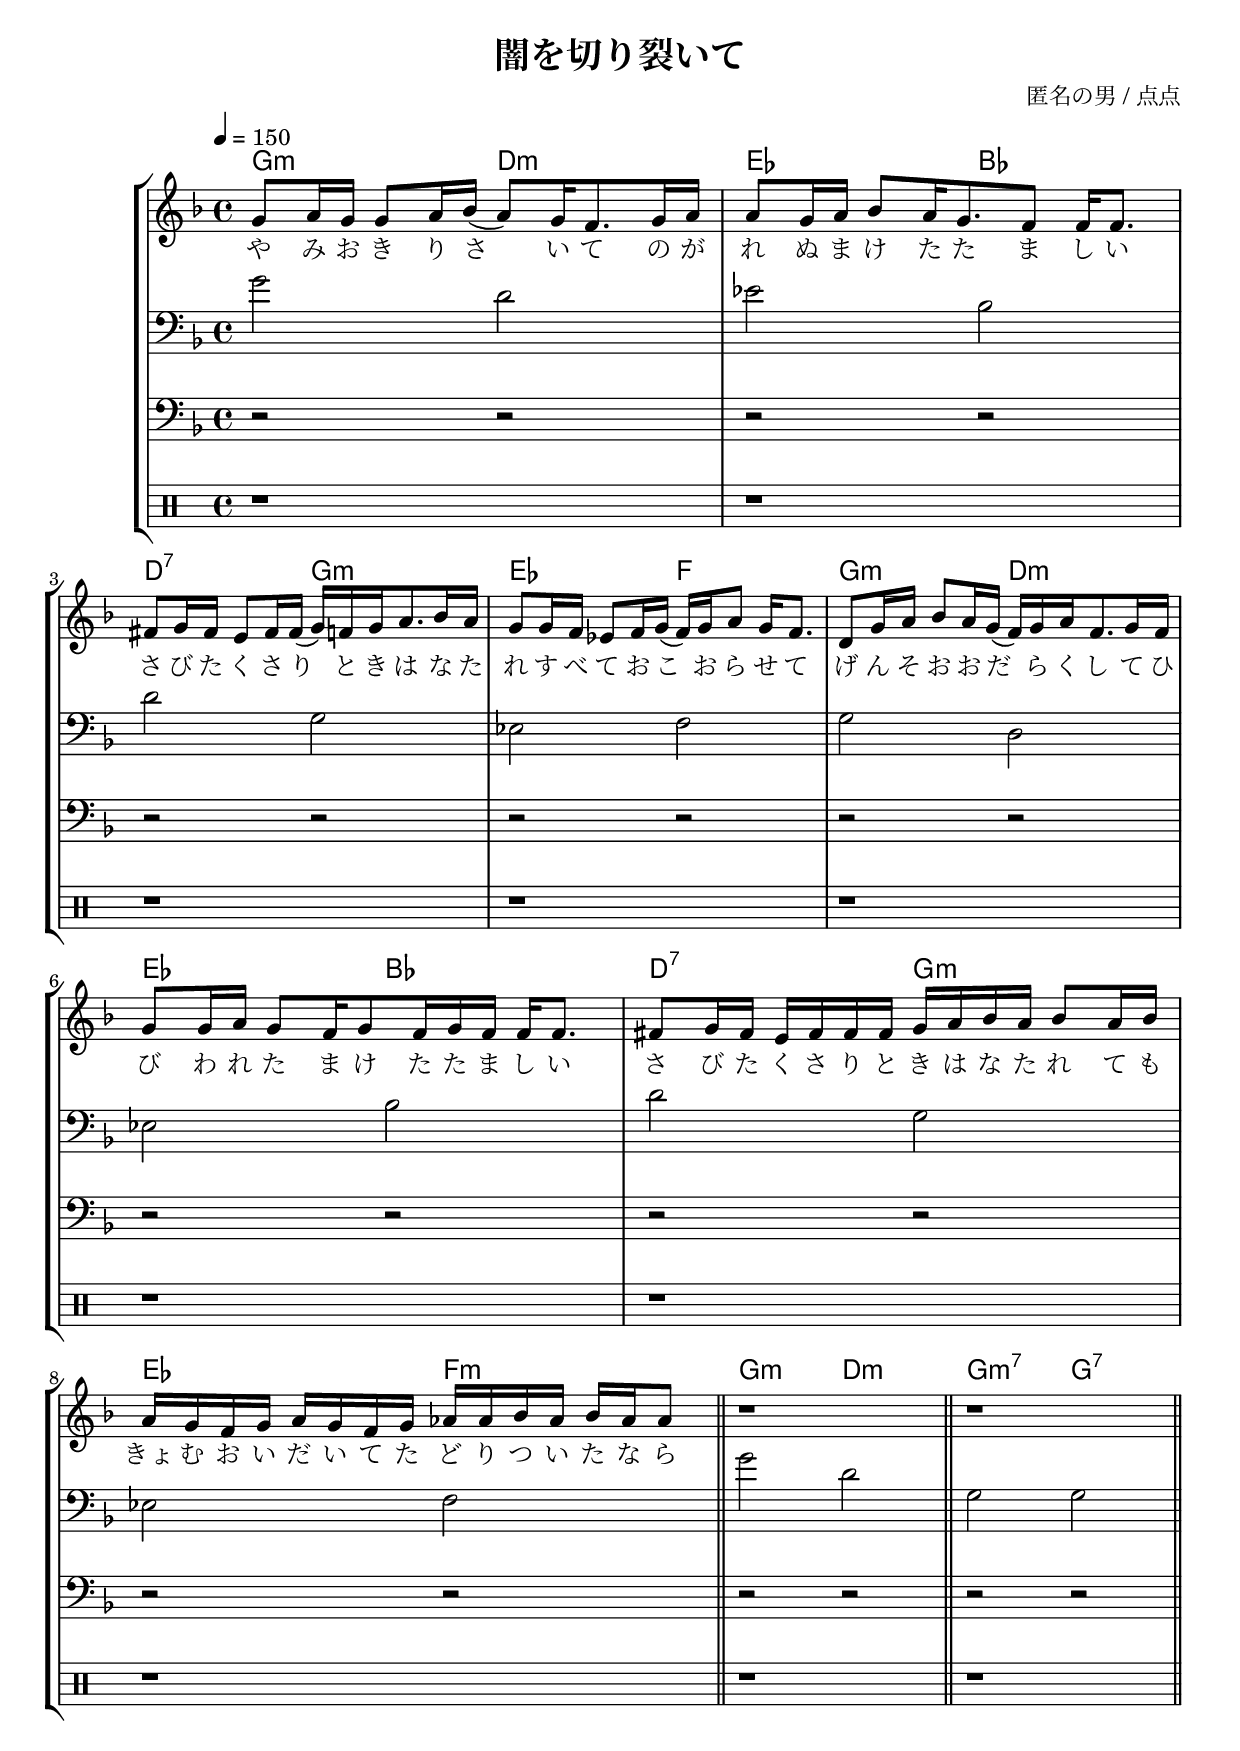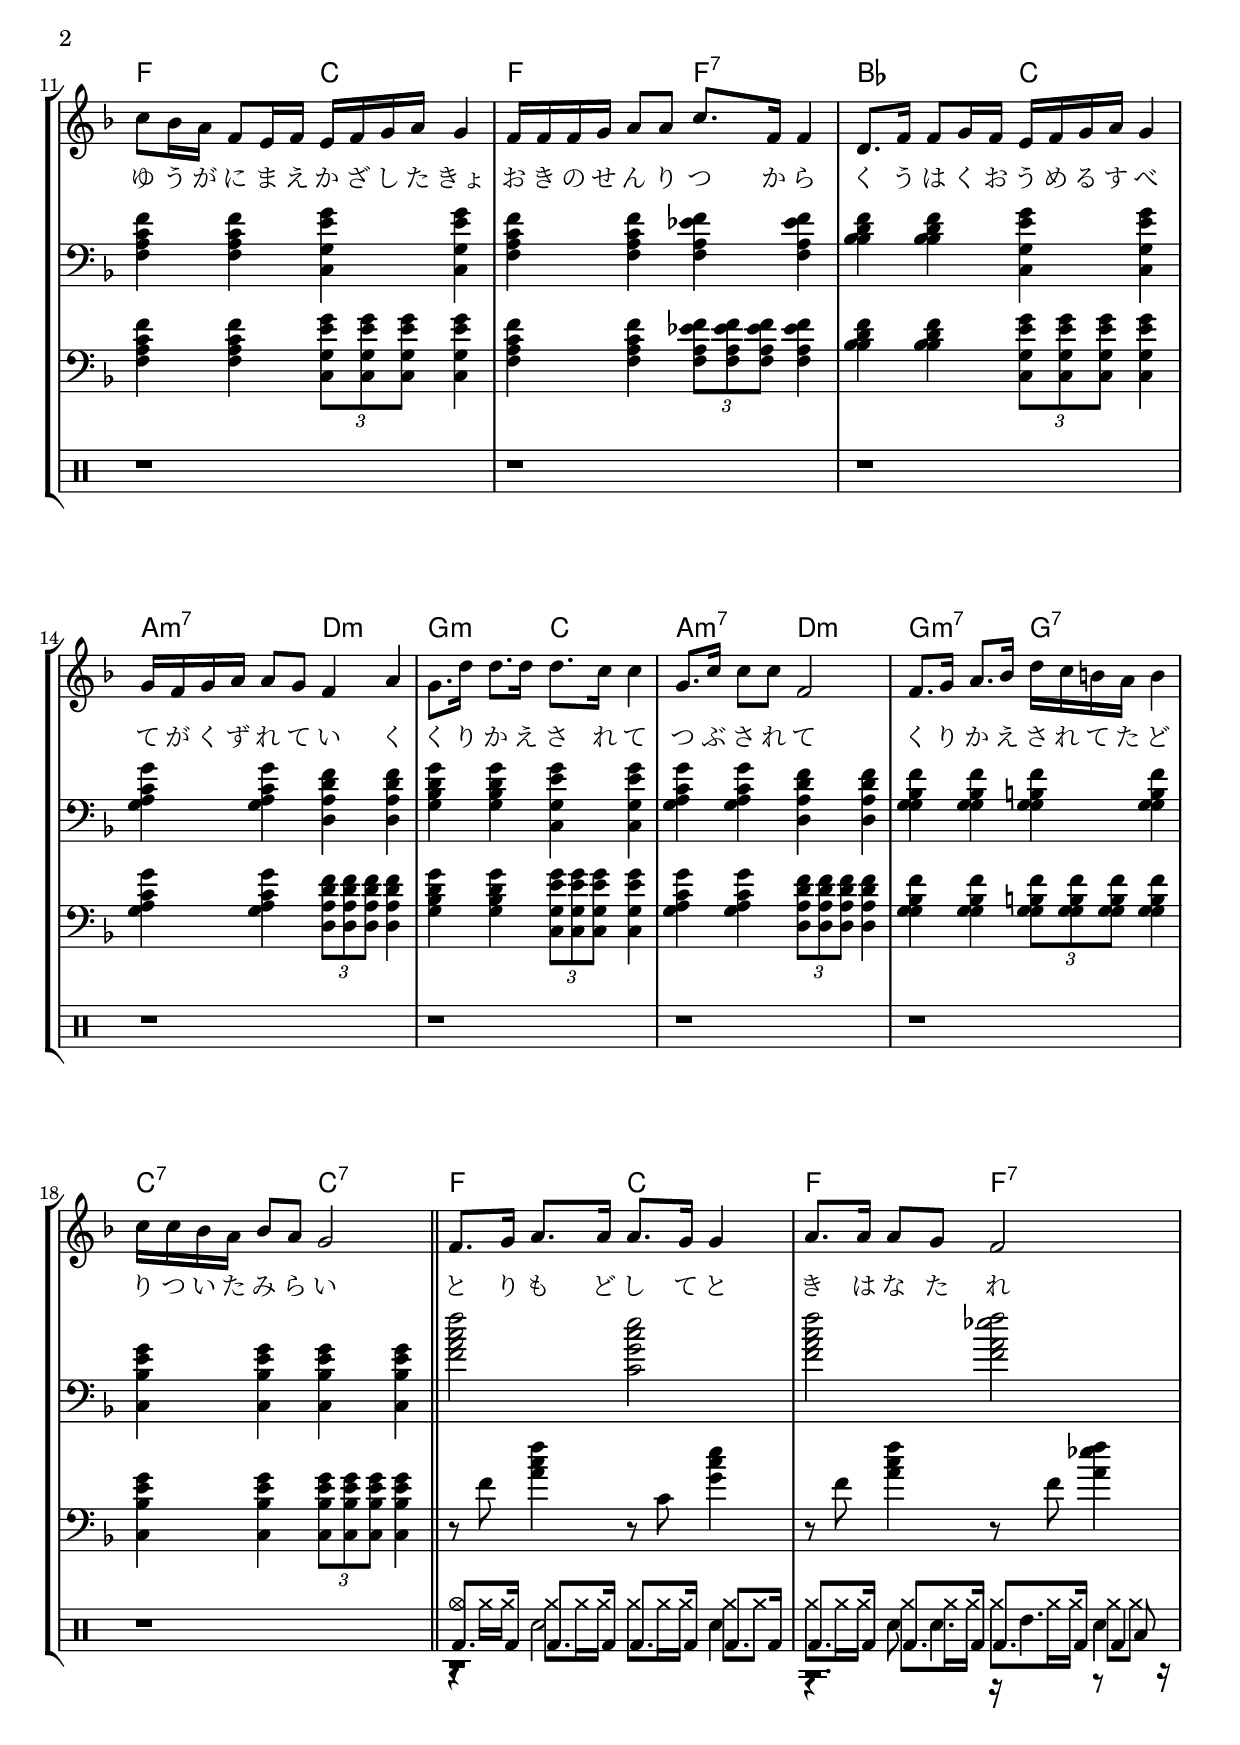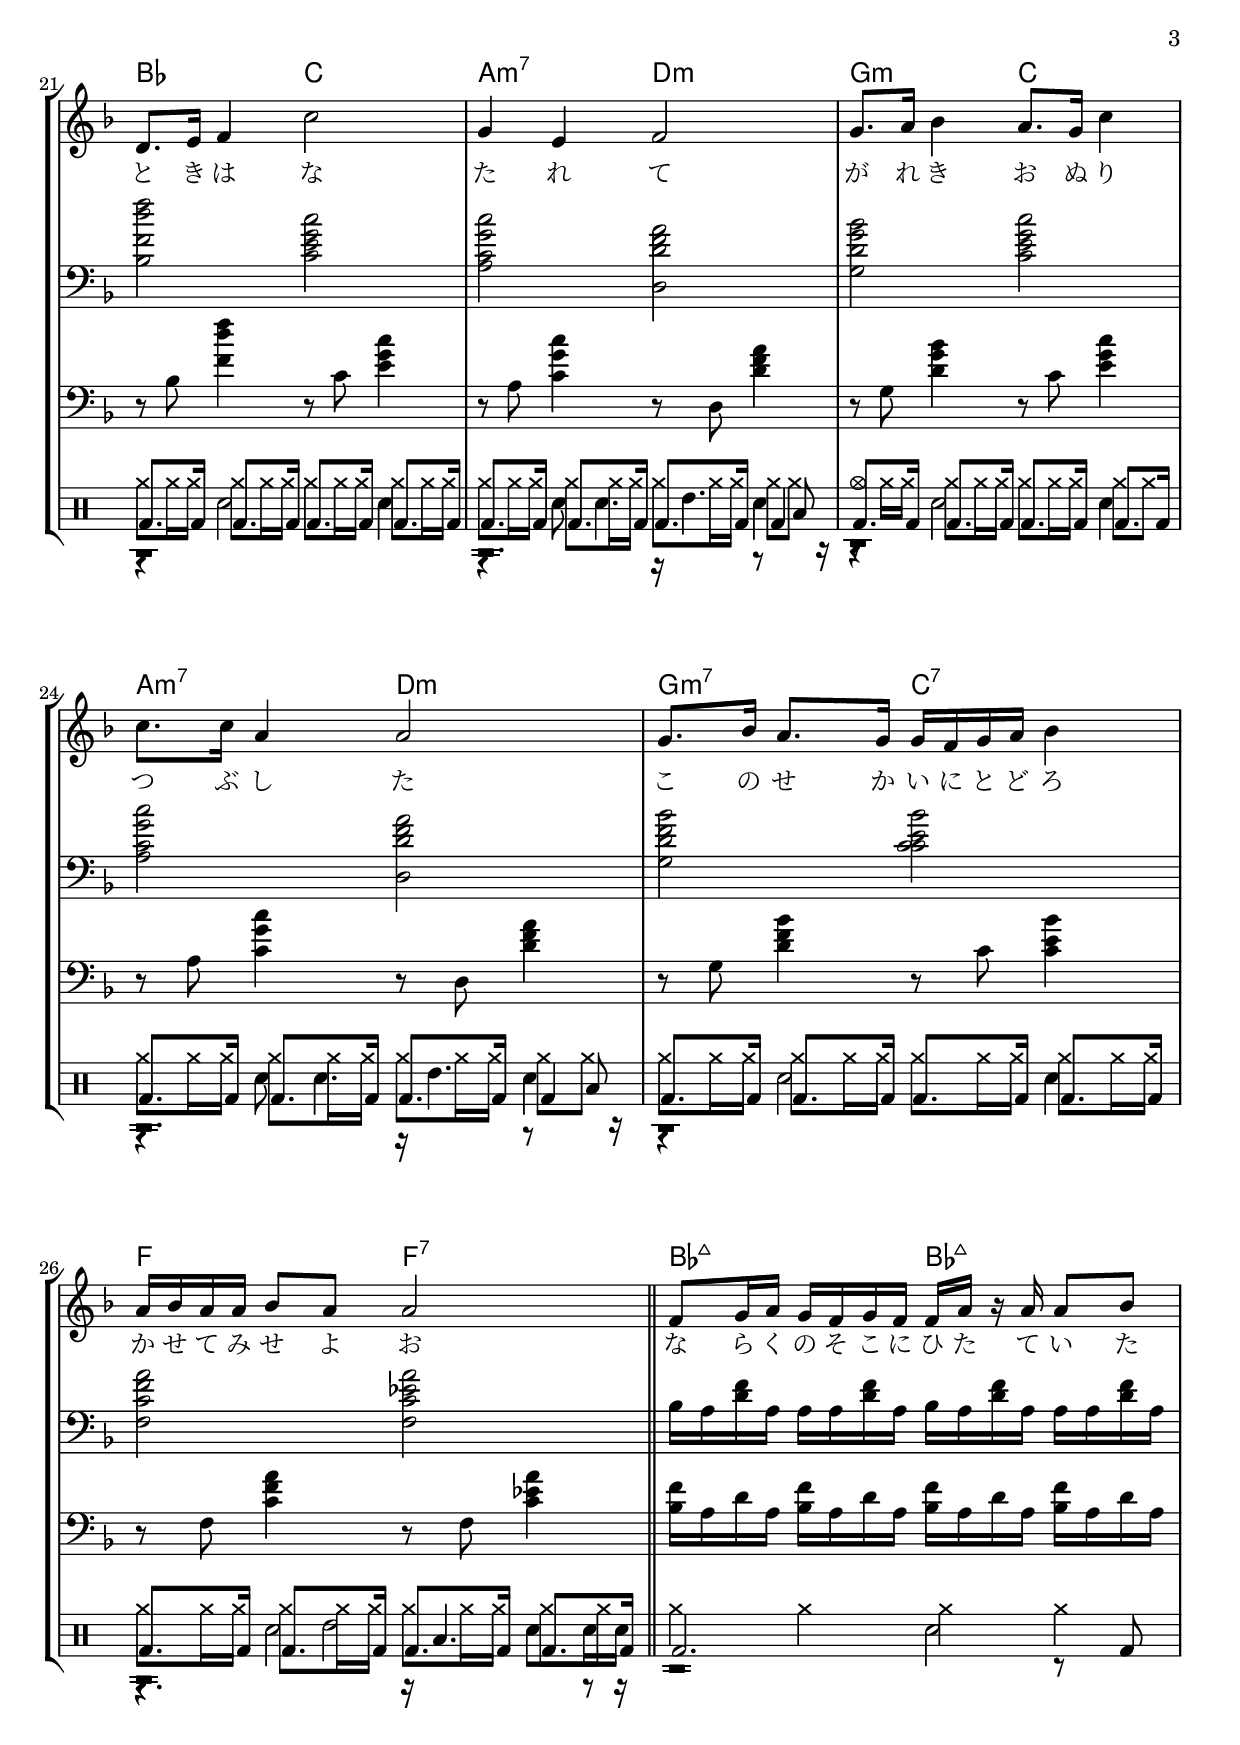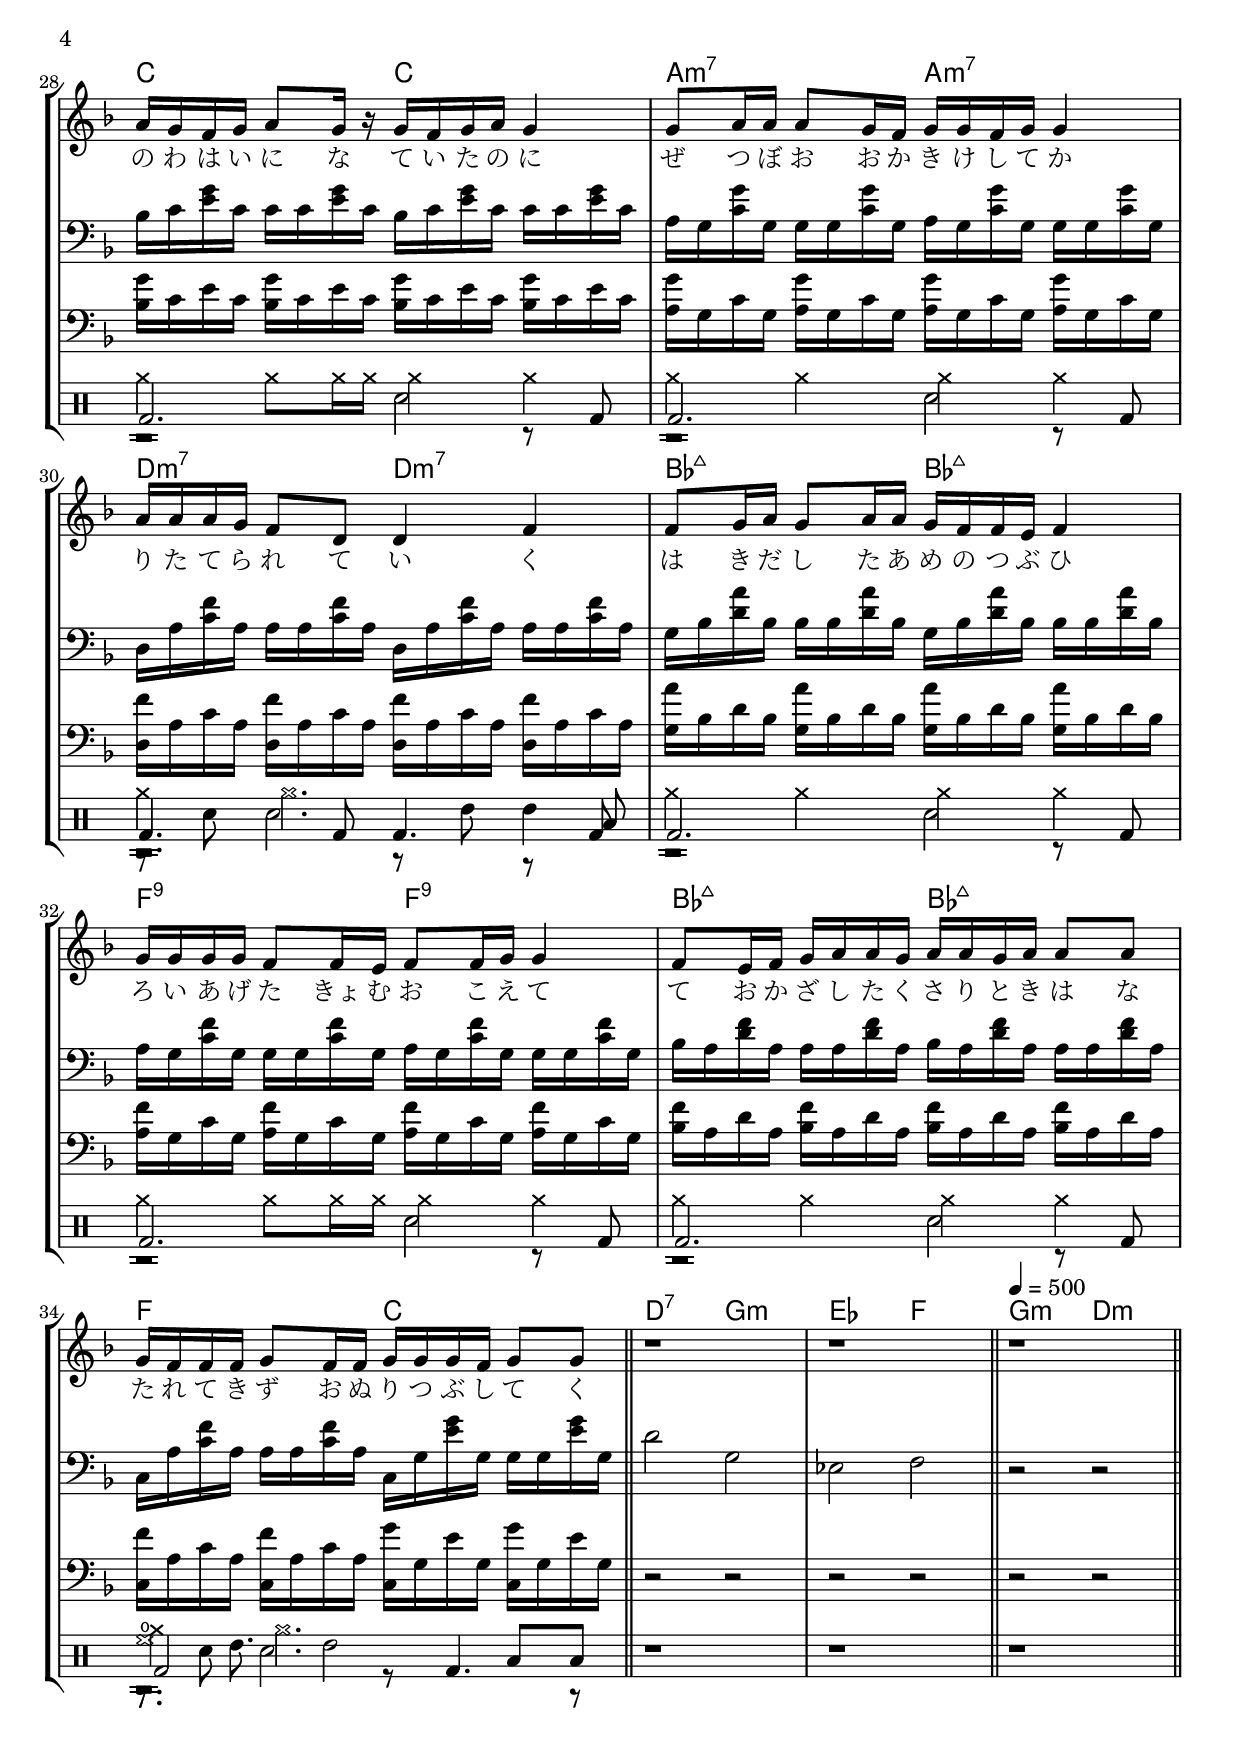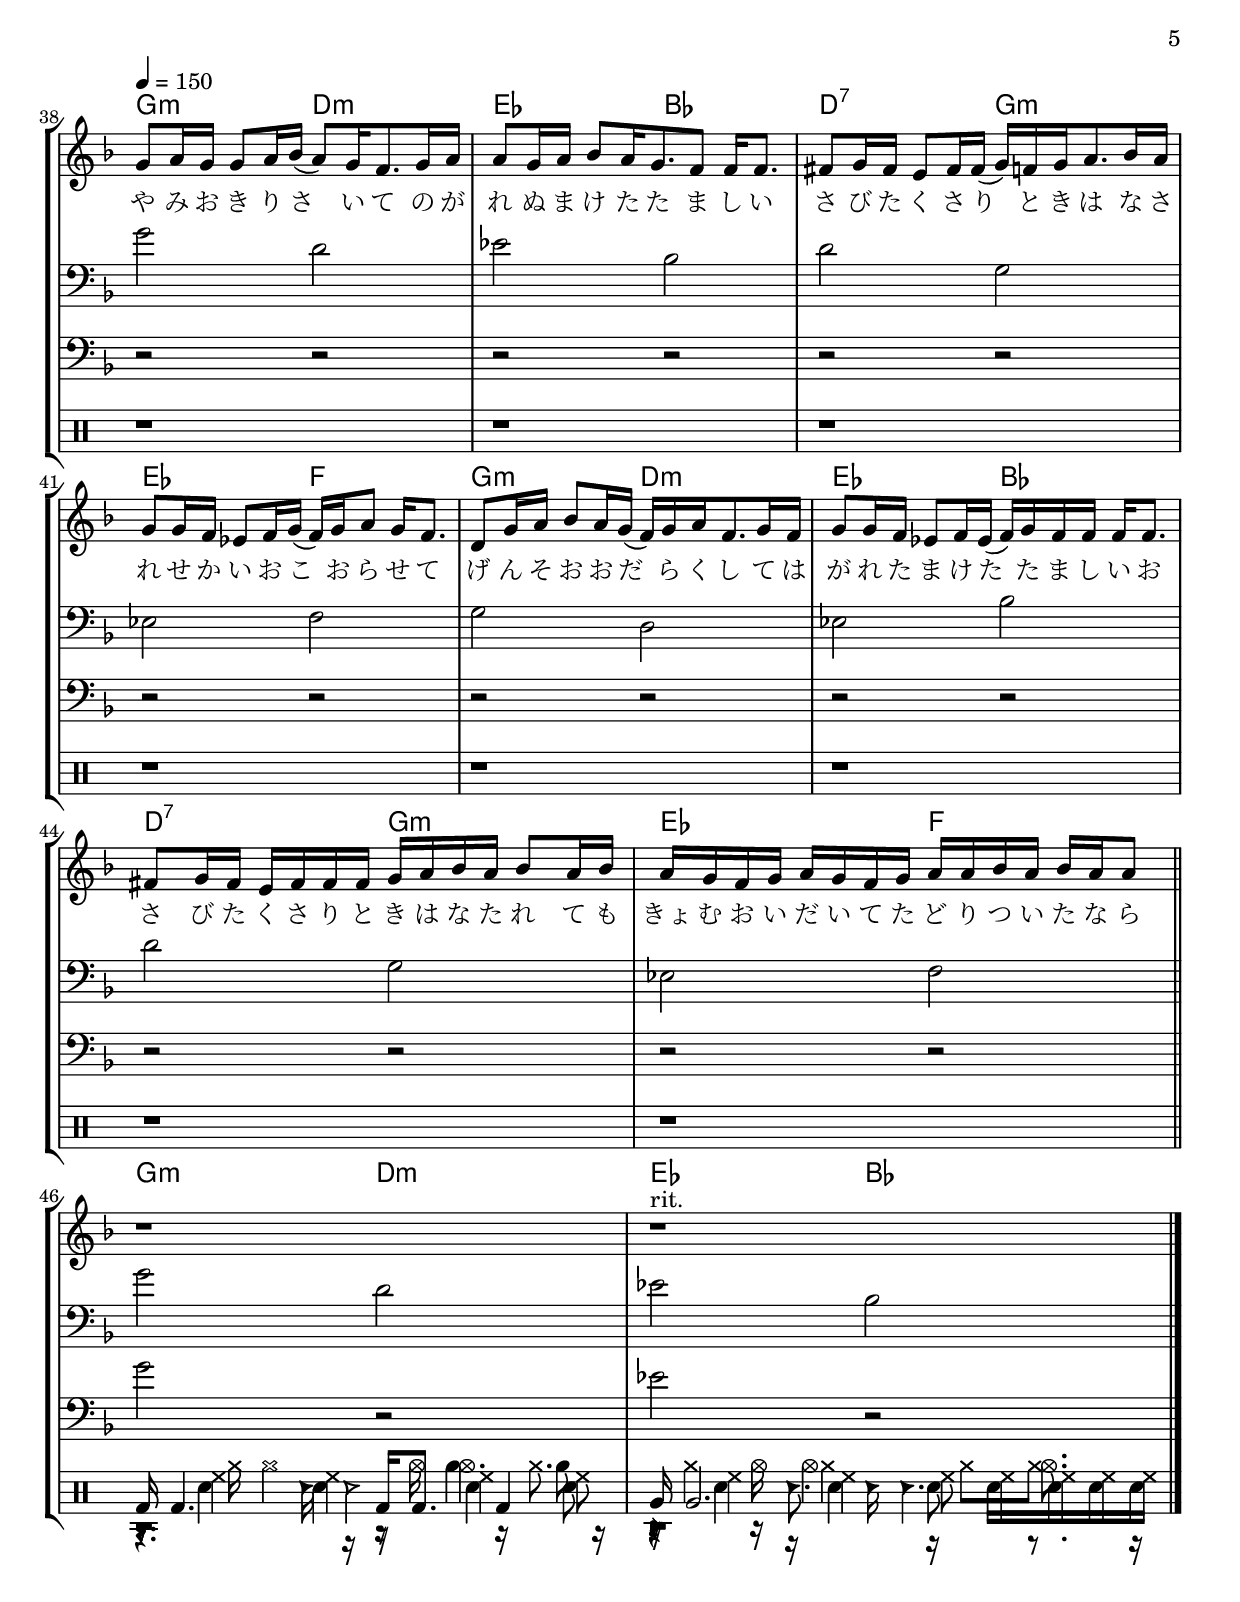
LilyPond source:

\version "2.12.1"

\header {
	title = \markup {闇を切り裂いて}
	composer = \markup \center-column {"匿名の男 / 点点"}
}

harmony = \chordmode {
	g2:m d:m es bes d:7 g:m es f g:m d:m es bes d:7 g:m es f:m 

	g:m d:m 

	g:min7 g:7 

	f c f f:7 bes c a:min7 d:m g:m c a:min7 d:m g:min7 g:7 c:7 c:7 

	f c f f:7 bes c a:min7 d:m g:m c a:min7 d:m g:min7 c:7 f f:7 

	bes:maj7 bes:maj7 c c a:min7 a:min7 d:min7 d:min7 bes:maj7 bes:maj7 f:9 f:9 bes:maj7 bes:maj7 f c 

	d:7 g:m es f 

	g:m d:m 

	g:m d:m es bes d:7 g:m es f g:m d:m es bes d:7 g:m es f 

	g:m d:m es bes 
}

melody = {
	\set Staff.midiInstrument = #"fss0.39"
		\key f \major
	\tempo 4 = 150
 g'8  a'16  g'16  g'8  a'16  bes'16  (a'8)  g'16  f'8.  g'16  a'16 
	a'8  g'16  a'16  bes'8  a'16  g'8.  f'8  f'16  f'8. 
	fis'8  g'16  fis'16  e'8  fis'16  fis'16  (g'16)  f'16  g'16  a'8.  bes'16  a'16 
	g'8  g'16  f'16  es'8  f'16  g'16  (f'16)  g'16  a'8  g'16  f'8. 
	d'8  g'16  a'16  bes'8  a'16  g'16  (f'16)  g'16  a'16  f'8.  g'16  f'16 
	g'8  g'16  a'16  g'8  f'16  g'8  f'16  g'16  f'16  f'16  f'8. 
	fis'8  g'16  fis'16  e'16  fis'16  fis'16  fis'16  g'16  a'16  bes'16  a'16  bes'8  a'16  bes'16 
	a'16  g'16  f'16  g'16  a'16  g'16  f'16  g'16  as'16  as'16  bes'16  as'16  bes'16  as'16  as'8
	r1   
	r1   
	\set Staff.midiInstrument = #"fss0.39"
	 c''8  bes'16  a'16  f'8  e'16  f'16  e'16  f'16  g'16  a'16  g'4 
	f'16  f'16  f'16  g'16  a'8  a'8  c''8.  f'16  f'4 
	d'8.  f'16  f'8  g'16  f'16  e'16  f'16  g'16  a'16  g'4 
	g'16  f'16  g'16  a'16  a'8  g'8  f'4  a'4 
	g'8.  d''16  d''8.  d''16  d''8.  c''16  c''4 
	g'8.  c''16  c''8  c''8  f'2 
	f'8.  g'16  a'8.  bes'16  d''16  c''16  b'16  a'16  b'4 
	c''16  c''16  bes'16  a'16  bes'8  a'8  g'2
	\set Staff.midiInstrument = #"fss0.39"
	 f'8.  g'16  a'8.  a'16  a'8.  g'16  g'4 
	a'8.  a'16  a'8  g'8  f'2 
	d'8.  e'16  f'4  c''2 
	g'4  e'4  f'2 
	g'8.  a'16  bes'4  a'8.  g'16  c''4 
	c''8.  c''16  a'4  a'2 
	g'8.  bes'16  a'8.  g'16  g'16  f'16  g'16  a'16  bes'4 
	a'16  bes'16  a'16  a'16  bes'8  a'8  a'2
	\set Staff.midiInstrument = #"fss0.39"
	 f'8  g'16  a'16  g'16  f'16  g'16  f'16  f'16  a'16  r16  a'16  a'8  bes'8 
	a'16  g'16  f'16  g'16  a'8  g'16  r16  g'16  f'16  g'16  a'16  g'4 
	g'8  a'16  a'16  a'8  g'16  f'16  g'16  g'16  f'16  g'16  g'4 
	a'16  a'16  a'16  g'16  f'8  d'8  d'4  f'4 
	f'8  g'16  a'16  g'8  a'16  a'16  g'16  f'16  f'16  e'16  f'4 
	g'16  g'16  g'16  g'16  f'8  f'16  e'16  f'8  f'16  g'16  g'4 
	f'8  e'16  f'16  g'16  a'16  a'16  g'16  a'16  a'16  g'16  a'16  a'8  a'8 
	g'16  f'16  f'16  f'16  g'8  f'16  f'16  g'16  g'16  g'16  f'16  g'8  g'8
	r1 | r1   
	\tempo 4 = 500
	r1   
	\set Staff.midiInstrument = #"fss0.39"
		\tempo 4 = 150
 g'8  a'16  g'16  g'8  a'16  bes'16  (a'8)  g'16  f'8.  g'16  a'16 
	a'8  g'16  a'16  bes'8  a'16  g'8.  f'8  f'16  f'8. 
	fis'8  g'16  fis'16  e'8  fis'16  fis'16  (g'16)  f'16  g'16  a'8.  bes'16  a'16 
	g'8  g'16  f'16  es'8  f'16  g'16  (f'16)  g'16  a'8  g'16  f'8. 
	d'8  g'16  a'16  bes'8  a'16  g'16  (f'16)  g'16  a'16  f'8.  g'16  f'16 
	g'8  g'16  f'16  es'8  f'16  es'16  (f'16)  g'16  f'16  f'16  f'16  f'8. 
	fis'8  g'16  fis'16  e'16  fis'16  fis'16  fis'16  g'16  a'16  bes'16  a'16  bes'8  a'16  bes'16 
	a'16  g'16  f'16  g'16  a'16  g'16  f'16  g'16  a'16  a'16  bes'16  a'16  bes'16  a'16  a'8
	r1 | r1^"rit." \bar "|."
}

words = \lyricmode {
	や  み  お  き  り  さ  い  て  の  が  れ  ぬ  ま  け  た  た  ま  し  い  さ  び  た  く  さ  り  と  き  は  な  た  れ  す  べ  て  お  こ  お  ら  せ  て  げ  ん  そ  お  お  だ  ら  く  し  て  ひ  び  わ  れ  た  ま  け  た  た  ま  し  い  さ  び  た  く  さ  り  と  き  は  な  た  れ  て  も  きょ  む  お  い  だ  い  て  た  ど  り  つ  い  た  な  ら  
	
	
	ゆ  う  が  に  ま  え  か  ざ  し  た  きょ  お  き  の  せ  ん  り  つ  か  ら  く  う  は  く  お  う  め  る  す  べ  て  が  く  ず  れ  て  い  く  く  り  か  え  さ  れ  て  つ  ぶ  さ  れ  て  く  り  か  え  さ  れ  て  た  ど  り  つ  い  た  み  ら  い  
	と  り  も  ど  し  て  と  き  は  な  た  れ  と  き  は  な  た  れ  て  が  れ  き  お  ぬ  り  つ  ぶ  し  た  こ  の  せ  か  い  に  と  ど  ろ  か  せ  て  み  せ  よ  お  
	な  ら  く  の  そ  こ  に  ひ  た  て  い  た  の  わ  は  い  に  な  て  い  た  の  に  ぜ  つ  ぼ  お  お  か  き  け  し  て  か  り  た  て  ら  れ  て  い  く  は  き  だ  し  た  あ  め  の  つ  ぶ  ひ  ろ  い  あ  げ  た  きょ  む  お  こ  え  て  て  お  か  ざ  し  た  く  さ  り  と  き  は  な  た  れ  て  き  ず  お  ぬ  り  つ  ぶ  し  て  く  
	
	
	や  み  お  き  り  さ  い  て  の  が  れ  ぬ  ま  け  た  た  ま  し  い  さ  び  た  く  さ  り  と  き  は  な  さ  れ  せ  か  い  お  こ  お  ら  せ  て  げ  ん  そ  お  お  だ  ら  く  し  て  は  が  れ  た  ま  け  た  た  ま  し  い  お  さ  び  た  く  さ  り  と  き  は  な  た  れ  て  も  きょ  む  お  い  だ  い  て  た  ど  り  つ  い  た  な  ら  
	
}

tempochange = {
	\tempo 4 = 150
	r1 | r1 | r1 | r1 | r1 | r1 | r1 | r1 \bar "||"
	\tempo 4 = 150
	r1 \bar "||"
	\tempo 4 = 150
	r1 \bar "||"
	\tempo 4 = 150
	r1 | r1 | r1 | r1 | r1 | r1 | r1 | r1 \bar "||"
	\tempo 4 = 150
	r1 | r1 | r1 | r1 | r1 | r1 | r1 | r1 \bar "||"
	\tempo 4 = 150
	r1 | r1 | r1 | r1 | r1 | r1 | r1 | r1 \bar "||"
	\tempo 4 = 150
	r1 | r1 \bar "||"
	\tempo 4 = 500
	r1 \bar "||"
	\tempo 4 = 150
	r1 | r1 | r1 | r1 | r1 | r1 | r1 | r1 \bar "||"
	\tempo 4 = 150
	r1 | \tempo 4 = 112 r2 \tempo 4 = 100 r2 \bar "|."
}

mainacc = {
	\clef bass
	\set Staff.midiInstrument = #"Harpsichord"
	\key f \major
	\tempo 4 = 150
	g'2
	~d'2
	es'2
	~bes2
	d'2
	~g2
	es2
	~f2
	g2
	~d2
	es2
	~bes2
	d'2
	~g2
	es2
	~f2
	\bar "||"

	\set Staff.midiInstrument = #"Orchestra Hit"
	g'2
	d'2
	\bar "||"

	\set Staff.midiInstrument = #"Orchestra Hit"
	g2
	g2
	\bar "||"

	\set Staff.midiInstrument = #"Pad 8 (sweep)"
	<f a c' f'>4 <f a c' f'>4
	<c g e' g'>4 <c g e' g'>4
	<f a c' f'>4 <f a c' f'>4
	<f a es' f'>4 <f a es' f'>4
	<bes bes d' f'>4 <bes bes d' f'>4
	<c g e' g'>4 <c g e' g'>4
	<a g c' g'>4 <a g c' g'>4
	<d a d' f'>4 <d a d' f'>4
	<g bes d' g'>4 <g bes d' g'>4
	<c g e' g'>4 <c g e' g'>4
	<a g c' g'>4 <a g c' g'>4
	<d a d' f'>4 <d a d' f'>4
	<g g bes f'>4 <g g bes f'>4
	<g g b f'>4 <g g b f'>4
	<c bes e' g'>4 <c bes e' g'>4
	<c bes e' g'>4 <c bes e' g'>4
	\bar "||"

	\set Staff.midiInstrument = #"Drawbar Organ"
	<f' a' c'' f''>2
	<c' g' c'' e''>2
	<f' a' c'' f''>2
	<f' a' es'' f''>2
	<bes f' d'' f''>2
	<c' e' g' c''>2
	<a c' g' c''>2
	<d d' f' a'>2
	<g d' g' bes'>2
	<c' e' g' c''>2
	<a c' g' c''>2
	<d d' f' a'>2
	<g d' f' bes'>2
	<c' c' e' bes'>2
	<f c' f' a'>2
	<f c' es' a'>2
	\bar "||"

	\set Staff.midiInstrument = #"Acoustic grand"
	bes16 a <d' f'> a a a <d' f'> a
	bes16 a <d' f'> a a a <d' f'> a
	bes16 c' <e' g'> c' c' c' <e' g'> c'
	bes16 c' <e' g'> c' c' c' <e' g'> c'
	a16 g <c' g'> g g g <c' g'> g
	a16 g <c' g'> g g g <c' g'> g
	d16 a <c' f'> a a a <c' f'> a
	d16 a <c' f'> a a a <c' f'> a
	g16 bes <d' a'> bes bes bes <d' a'> bes
	g16 bes <d' a'> bes bes bes <d' a'> bes
	a16 g <c' f'> g g g <c' f'> g
	a16 g <c' f'> g g g <c' f'> g
	bes16 a <d' f'> a a a <d' f'> a
	bes16 a <d' f'> a a a <d' f'> a
	c16 a <c' f'> a a a <c' f'> a
	c16 g <e' g'> g g g <e' g'> g
	\bar "||"

	\set Staff.midiInstrument = #"Harpsichord"
	d'2
	~g2
	es2
	~f2
	\bar "||"

	\set Staff.midiInstrument = #"Acoustic grand"
	\tempo 4 = 500
	r2
	r2
	\bar "||"

	\set Staff.midiInstrument = #"Harpsichord"
	\tempo 4 = 150
	g'2
	~d'2
	es'2
	~bes2
	d'2
	~g2
	es2
	~f2
	g2
	~d2
	es2
	~bes2
	d'2
	~g2
	es2
	~f2
	\bar "||"

	\set Staff.midiInstrument = #"Orchestra Hit"
	g'2
	d'2
	es'2
	bes2
	\bar "|."
}

subacc = {
	\clef bass
	\set Staff.midiInstrument = #"Acoustic grand"
	\key f \major
	\tempo 4 = 150
	r2
	r2
	r2
	r2
	r2
	r2
	r2
	r2
	r2
	r2
	r2
	r2
	r2
	r2
	r2
	r2
	\bar "||"

	\set Staff.midiInstrument = #"Acoustic grand"
	r2
	r2
	\bar "||"

	\set Staff.midiInstrument = #"Acoustic grand"
	r2
	r2
	\bar "||"

	\set Staff.midiInstrument = #"Honky-tonk"
	<f a c' f'>4 <f a c' f'>4
	\tuplet 3/2 { <c g e' g'>8 <c g e' g'>8 <c g e' g'>8 } <c g e' g'>4
	<f a c' f'>4 <f a c' f'>4
	\tuplet 3/2 { <f a es' f'>8 <f a es' f'>8 <f a es' f'>8 } <f a es' f'>4
	<bes bes d' f'>4 <bes bes d' f'>4
	\tuplet 3/2 { <c g e' g'>8 <c g e' g'>8 <c g e' g'>8 } <c g e' g'>4
	<a g c' g'>4 <a g c' g'>4
	\tuplet 3/2 { <d a d' f'>8 <d a d' f'>8 <d a d' f'>8 } <d a d' f'>4
	<g bes d' g'>4 <g bes d' g'>4
	\tuplet 3/2 { <c g e' g'>8 <c g e' g'>8 <c g e' g'>8 } <c g e' g'>4
	<a g c' g'>4 <a g c' g'>4
	\tuplet 3/2 { <d a d' f'>8 <d a d' f'>8 <d a d' f'>8 } <d a d' f'>4
	<g g bes f'>4 <g g bes f'>4
	\tuplet 3/2 { <g g b f'>8 <g g b f'>8 <g g b f'>8 } <g g b f'>4
	<c bes e' g'>4 <c bes e' g'>4
	\tuplet 3/2 { <c bes e' g'>8 <c bes e' g'>8 <c bes e' g'>8 } <c bes e' g'>4
	\bar "||"

	\set Staff.midiInstrument = #"Shamisen"
	r8 f' <a' c'' f''>4
	r8 c' <g' c'' e''>4
	r8 f' <a' c'' f''>4
	r8 f' <a' es'' f''>4
	r8 bes <f' d'' f''>4
	r8 c' <e' g' c''>4
	r8 a <c' g' c''>4
	r8 d <d' f' a'>4
	r8 g <d' g' bes'>4
	r8 c' <e' g' c''>4
	r8 a <c' g' c''>4
	r8 d <d' f' a'>4
	r8 g <d' f' bes'>4
	r8 c' <c' e' bes'>4
	r8 f <c' f' a'>4
	r8 f <c' es' a'>4
	\bar "||"

	\set Staff.midiInstrument = #"Electric Grand"
	<bes f'>16 a d' a <bes f'> a d' a
	<bes f'>16 a d' a <bes f'> a d' a
	<bes g'>16 c' e' c' <bes g'> c' e' c'
	<bes g'>16 c' e' c' <bes g'> c' e' c'
	<a g'>16 g c' g <a g'> g c' g
	<a g'>16 g c' g <a g'> g c' g
	<d f'>16 a c' a <d f'> a c' a
	<d f'>16 a c' a <d f'> a c' a
	<g a'>16 bes d' bes <g a'> bes d' bes
	<g a'>16 bes d' bes <g a'> bes d' bes
	<a f'>16 g c' g <a f'> g c' g
	<a f'>16 g c' g <a f'> g c' g
	<bes f'>16 a d' a <bes f'> a d' a
	<bes f'>16 a d' a <bes f'> a d' a
	<c f'>16 a c' a <c f'> a c' a
	<c g'>16 g e' g <c g'> g e' g
	\bar "||"

	\set Staff.midiInstrument = #"Acoustic grand"
	r2
	r2
	r2
	r2
	\bar "||"

	\set Staff.midiInstrument = #"Acoustic grand"
	\tempo 4 = 500
	r2
	r2
	\bar "||"

	\set Staff.midiInstrument = #"Acoustic grand"
	\tempo 4 = 150
	r2
	r2
	r2
	r2
	r2
	r2
	r2
	r2
	r2
	r2
	r2
	r2
	r2
	r2
	r2
	r2
	\bar "||"

	\set Staff.midiInstrument = #"Guitar harmonics"
	g'2
	r2
	es'2
	r2
	\bar "|."
}

percA = {
	\drummode {
	r1 |r1 |r1 |r1 |r1 |r1 |r1 |r1 \bar "||"
	r1 \bar "||"
	r1 \bar "||"
	r1 |r1 |r1 |r1 |r1 |r1 |r1 |r1 \bar "||"
	r8 cymr16 cymr16 cymr8 cymr16 cymr16 cymr8 cymr16 cymr16 cymr8 cymr8  |cymr8 cymr16 cymr16 cymr8 cymr16 cymr16 cymr8 cymr16 cymr16 cymr8 cymr8  |cymr8 cymr16 cymr16 cymr8 cymr16 cymr16 cymr8 cymr16 cymr16 cymr8 cymr16 cymr16  |cymr8 cymr16 cymr16 cymr8 cymr16 cymr16 cymr8 cymr16 cymr16 cymr8 cymr8  |r8 cymr16 cymr16 cymr8 cymr16 cymr16 cymr8 cymr16 cymr16 cymr8 cymr8  |cymr8 cymr16 cymr16 cymr8 cymr16 cymr16 cymr8 cymr16 cymr16 cymr8 cymr8  |cymr8 cymr16 cymr16 cymr8 cymr16 cymr16 cymr8 cymr16 cymr16 cymr8 cymr16 cymr16  |cymr8 cymr16 cymr16 cymr8 cymr16 cymr16 cymr8 cymr16 cymr16 cymr8 cymr8  \bar "||"
	cymr4 cymr4 cymr4 cymr4  |cymr4 cymr8 cymr16 cymr16 cymr4 cymr4  |cymr4 cymr4 cymr4 cymr4  |cymr4 cymr2.  |cymr4 cymr4 cymr4 cymr4  |cymr4 cymr8 cymr16 cymr16 cymr4 cymr4  |cymr4 cymr4 cymr4 cymr4  |cymr4 cymr2.  \bar "||"
	r1 |r1 \bar "||"
	r1 \bar "||"
	r1 |r1 |r1 |r1 |r1 |r1 |r1 |r1 \bar "||"
	r8 hh4 hh4 hh4 hh8  |r8 hh4 hh4 hh8 hh16 hh16 hh16 hh16  \bar "|."
	}
}

percB = {
	\drummode {
	r1 |r1 |r1 |r1 |r1 |r1 |r1 |r1 \bar "||"
	r1 \bar "||"
	r1 \bar "||"
	r1 |r1 |r1 |r1 |r1 |r1 |r1 |r1 \bar "||"
	r4 sn2 sn4  |r4 sn8 sn4. sn4  |r4 sn2 sn4  |r4 sn8 sn4. sn4  |r4 sn2 sn4  |r4 sn8 sn4. sn4  |r4 sn2 sn4  |r4 sn2 sn8 sn16 sn16  \bar "||"
	r2 sn2  |r2 sn2  |r2 sn2  |r8 sn8 sn2.  |r2 sn2  |r2 sn2  |r2 sn2  |r8 sn8 sn2.  \bar "||"
	r1 |r1 \bar "||"
	r1 \bar "||"
	r1 |r1 |r1 |r1 |r1 |r1 |r1 |r1 \bar "||"
	r8 sn4 sn4 sn4 sn8  |r8 sn4 sn4 sn8 sn16 sn16 sn16 sn16  \bar "|."
	}
}

percC = {
	\drummode {
	r1 |r1 |r1 |r1 |r1 |r1 |r1 |r1 \bar "||"
	r1 \bar "||"
	r1 \bar "||"
	r1 |r1 |r1 |r1 |r1 |r1 |r1 |r1 \bar "||"
	bd8. bd16 bd8. bd16 bd8. bd16 bd8. bd16  |bd8. bd16 bd8. bd16 bd8. bd16 bd4  |bd8. bd16 bd8. bd16 bd8. bd16 bd8. bd16  |bd8. bd16 bd8. bd16 bd8. bd16 bd4  |bd8. bd16 bd8. bd16 bd8. bd16 bd8. bd16  |bd8. bd16 bd8. bd16 bd8. bd16 bd4  |bd8. bd16 bd8. bd16 bd8. bd16 bd8. bd16  |bd8. bd16 bd8. bd16 bd8. bd16 bd8. bd16  \bar "||"
	bd2. r8 bd8  |bd2. r8 bd8  |bd2. r8 bd8  |bd4. bd8 bd4. bd8  |bd2. r8 bd8  |bd2. r8 bd8  |bd2. r8 bd8  |bd2 r8 bd4.  \bar "||"
	r1 |r1 \bar "||"
	r1 \bar "||"
	r1 |r1 |r1 |r1 |r1 |r1 |r1 |r1 \bar "||"
	bd16 bd4. r16 bd16 bd8. bd4  |r1  \bar "|."
	}
}

percD = {
	\drummode {
	r1 |r1 |r1 |r1 |r1 |r1 |r1 |r1 \bar "||"
	r1 \bar "||"
	r1 \bar "||"
	r1 |r1 |r1 |r1 |r1 |r1 |r1 |r1 \bar "||"
	r1  |r2 r16 tommh4. r16  |r1  |r2 r16 tommh4. r16  |r1  |r2 r16 tommh4. r16  |r1  |r4. tommh2 r8  \bar "||"
	r1 |r1 |r1 |r2 r8 tommh8 tommh4  |r1 |r1 |r1 |r8. tommh8. tommh2 r8  \bar "||"
	r1 |r1 \bar "||"
	r1 \bar "||"
	r1 |r1 |r1 |r1 |r1 |r1 |r1 |r1 \bar "||"
	r2 r16 cymc16 cymc4.  |r4 cymc16 cymc2 cymc8.  \bar "|."
	}
}

percE = {
	\drummode {
	r1 |r1 |r1 |r1 |r1 |r1 |r1 |r1 \bar "||"
	r1 \bar "||"
	r1 \bar "||"
	r1 |r1 |r1 |r1 |r1 |r1 |r1 |r1 \bar "||"
	r1  |r2. r8 toml8  |r1  |r2. r8 toml8  |r1  |r2. r8 toml8  |r1  |r2 r16 toml4. r16  \bar "||"
	r1 |r1 |r1 |r2. r8 toml8  |r1 |r1 |r1 |r2. toml8 toml8  \bar "||"
	r1 |r1 \bar "||"
	r1 \bar "||"
	r1 |r1 |r1 |r1 |r1 |r1 |r1 |r1 \bar "||"
	r1  |tomfh16 tomfh2. r8.  \bar "|."
	}
}

percF = {
	\drummode {
	r1 | r1 | r1 | r1 | r1 | r1 | r1 | r1 \bar "||"
	r1 \bar "||"
	r1 \bar "||"
	r1 | r1 | r1 | r1 | r1 | r1 | r1 | r1 \bar "||"
	cymc1  |r1 |r1 |r1 |cymc1  |r1 |r1 |r1 \bar "||"
	r1 |r1 |r1 |r1 |r1 |r1 |r1 |hho1  \bar "||"
	r1 | r1 \bar "||"
	r1 \bar "||"
	r1 | r1 | r1 | r1 | r1 | r1 | r1 | r1 \bar "||"
	r2 r8 rb4 rb8  |r1  \bar "|."
	}
}

percG = {
	\drummode {
	r1 | r1 | r1 | r1 | r1 | r1 | r1 | r1 \bar "||"
	r1 \bar "||"
	r1 \bar "||"
	r1 | r1 | r1 | r1 | r1 | r1 | r1 | r1 \bar "||"
	r1 | r1 | r1 | r1 | r1 | r1 | r1 | r1 \bar "||"
	r1 | r1 | r1 | r1 | r1 | r1 | r1 | r1 \bar "||"
	r1 | r1 \bar "||"
	r1 \bar "||"
	r1 | r1 | r1 | r1 | r1 | r1 | r1 | r1 \bar "||"
	r4. hc16 hc2 r16  |r4 r16 hc8. hc16 hc4. r16  \bar "|."
	}
}

percH = {
	\drummode {
	r1 | r1 | r1 | r1 | r1 | r1 | r1 | r1 \bar "||"
	r1 \bar "||"
	r1 \bar "||"
	r1 | r1 | r1 | r1 | r1 | r1 | r1 | r1 \bar "||"
	r1 | r1 | r1 | r1 | r1 | r1 | r1 | r1 \bar "||"
	r1 | r1 | r1 | r1 | r1 | r1 | r1 | r1 \bar "||"
	r1 | r1 \bar "||"
	r1 \bar "||"
	r1 | r1 | r1 | r1 | r1 | r1 | r1 | r1 \bar "||"
	r8. cymr16 cymr2 r16 cymr8.  |r16 cymr4 r16 cymr4 r16 cymr8 cymr8.  \bar "|."
	}
}

\score {
	<<
		\new StaffGroup <<
			\new ChordNames {\harmony}
			\new Voice = "melody" {\melody}
			\new Lyrics \lyricsto "melody" \words
			\new Staff = "mainacc" {\mainacc}
			\new Staff = "subacc" {\subacc}
			\new DrumStaff <<
				\new DrumVoice {\percA}
				\new DrumVoice {\percB}
				\new DrumVoice {\percC}
				\new DrumVoice {\percD}
				\new DrumVoice {\percE}
				\new DrumVoice {\percF}
				\new DrumVoice {\percG}
				\new DrumVoice {\percH}
			>>
		>>
	>>
	\layout { }
}
